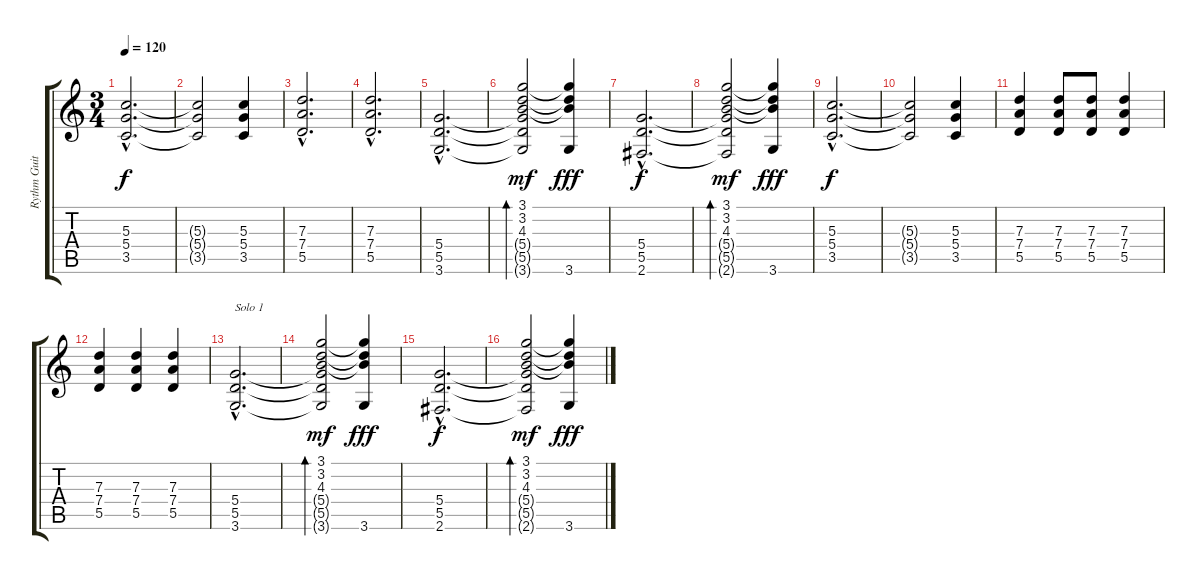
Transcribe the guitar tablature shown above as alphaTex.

\track ("Rythm Guitar" "Rythm Guit") {instrument distortionguitar}
\staff {score tabs}
\tuning (E4 B3 G3 D3 A2 E2) {hide}
\ts (3 4)
\tempo 120
\clef g2
\ks c
(5.3{hac} 5.4{hac} 3.5{hac}).2{d dy f} |
(5.3{t} 5.4{t} 3.5{t}).2 (5.3 5.4 3.5).4 |
(7.3{hac} 7.4{hac} 5.5{hac}).2{d} |
(7.3{hac} 7.4{hac} 5.5{hac}).2{d} |
(5.4{hac} 5.5{hac} 3.6{hac}).2{d} |
(3.1 3.2 4.3 5.4{t} 5.5{t} 3.6{t}).2{bd 240 dy mf} (3.1{t} 3.2{t} 4.3{t} 3.6).4{dy fff} |
(5.4{hac} 5.5{hac} 2.6{hac}).2{d dy f} |
(3.1 3.2 4.3 5.4{t} 5.5{t} 2.6{t}).2{bd 240 dy mf} (3.1{t} 3.2{t} 4.3{t} 3.6).4{dy fff} |
(5.3{hac} 5.4{hac} 3.5{hac}).2{d dy f} |
(5.3{t} 5.4{t} 3.5{t}).2 (5.3 5.4 3.5).4 |
(7.3 7.4 5.5).4 (7.3 7.4 5.5).8 (7.3 7.4 5.5).8 (7.3 7.4 5.5).4 |
(7.3 7.4 5.5).4 (7.3 7.4 5.5).4 (7.3 7.4 5.5).4 |
(5.4{hac} 5.5{hac} 3.6{hac}).2{d txt "Solo 1"} |
(3.1 3.2 4.3 5.4{t} 5.5{t} 3.6{t}).2{bd 240 dy mf} (3.1{t} 3.2{t} 4.3{t} 3.6).4{dy fff} |
(5.4{hac} 5.5{hac} 2.6{hac}).2{d dy f} |
(3.1 3.2 4.3 5.4{t} 5.5{t} 2.6{t}).2{bd 240 dy mf} (3.1{t} 3.2{t} 4.3{t} 3.6).4{dy fff}
